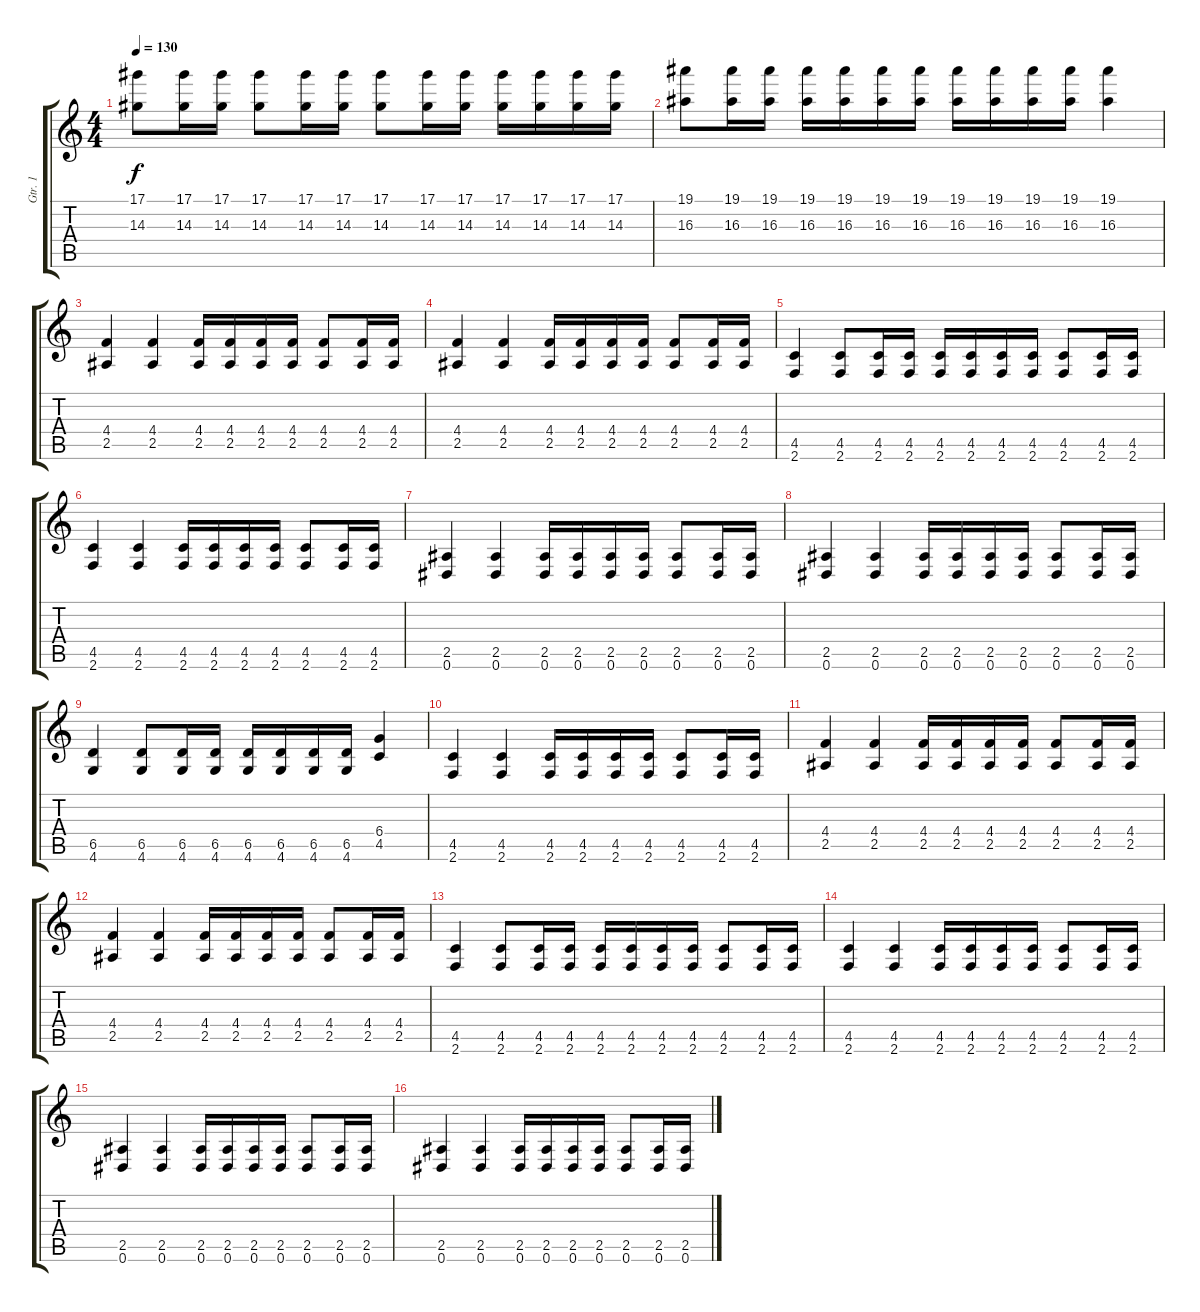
\track ("Gtr. 1" "Gtr. 1") {instrument distortionguitar}
\staff {score tabs}
\tuning (Eb4 Bb3 Gb3 Db3 Ab2 Eb2) {hide}
\ts (4 4)
\tempo 130
\clef g2
\ks c
(17.1 14.3).8{dy f} (17.1 14.3).16 (17.1 14.3).16 (17.1 14.3).8 (17.1 14.3).16 (17.1 14.3).16 (17.1 14.3).8 (17.1 14.3).16 (17.1 14.3).16 (17.1 14.3).16 (17.1 14.3).16 (17.1 14.3).16 (17.1 14.3).16 |
(19.1 16.3).8 (19.1 16.3).16 (19.1 16.3).16 (19.1 16.3).16 (19.1 16.3).16 (19.1 16.3).16 (19.1 16.3).16 (19.1 16.3).16 (19.1 16.3).16 (19.1 16.3).16 (19.1 16.3).16 (19.1 16.3).4 |
(4.4 2.5).4 (4.4 2.5).4 (4.4 2.5).16 (4.4 2.5).16 (4.4 2.5).16 (4.4 2.5).16 (4.4 2.5).8 (4.4 2.5).16 (4.4 2.5).16 |
(4.4 2.5).4 (4.4 2.5).4 (4.4 2.5).16 (4.4 2.5).16 (4.4 2.5).16 (4.4 2.5).16 (4.4 2.5).8 (4.4 2.5).16 (4.4 2.5).16 |
(4.5 2.6).4 (4.5 2.6).8 (4.5 2.6).16 (4.5 2.6).16 (4.5 2.6).16 (4.5 2.6).16 (4.5 2.6).16 (4.5 2.6).16 (4.5 2.6).8 (4.5 2.6).16 (4.5 2.6).16 |
(4.5 2.6).4 (4.5 2.6).4 (4.5 2.6).16 (4.5 2.6).16 (4.5 2.6).16 (4.5 2.6).16 (4.5 2.6).8 (4.5 2.6).16 (4.5 2.6).16 |
(2.5 0.6).4 (2.5 0.6).4 (2.5 0.6).16 (2.5 0.6).16 (2.5 0.6).16 (2.5 0.6).16 (2.5 0.6).8 (2.5 0.6).16 (2.5 0.6).16 |
(2.5 0.6).4 (2.5 0.6).4 (2.5 0.6).16 (2.5 0.6).16 (2.5 0.6).16 (2.5 0.6).16 (2.5 0.6).8 (2.5 0.6).16 (2.5 0.6).16 |
(6.5 4.6).4 (6.5 4.6).8 (6.5 4.6).16 (6.5 4.6).16 (6.5 4.6).16 (6.5 4.6).16 (6.5 4.6).16 (6.5 4.6).16 (6.4 4.5).4 |
(4.5 2.6).4 (4.5 2.6).4 (4.5 2.6).16 (4.5 2.6).16 (4.5 2.6).16 (4.5 2.6).16 (4.5 2.6).8 (4.5 2.6).16 (4.5 2.6).16 |
(4.4 2.5).4 (4.4 2.5).4 (4.4 2.5).16 (4.4 2.5).16 (4.4 2.5).16 (4.4 2.5).16 (4.4 2.5).8 (4.4 2.5).16 (4.4 2.5).16 |
(4.4 2.5).4 (4.4 2.5).4 (4.4 2.5).16 (4.4 2.5).16 (4.4 2.5).16 (4.4 2.5).16 (4.4 2.5).8 (4.4 2.5).16 (4.4 2.5).16 |
(4.5 2.6).4 (4.5 2.6).8 (4.5 2.6).16 (4.5 2.6).16 (4.5 2.6).16 (4.5 2.6).16 (4.5 2.6).16 (4.5 2.6).16 (4.5 2.6).8 (4.5 2.6).16 (4.5 2.6).16 |
(4.5 2.6).4 (4.5 2.6).4 (4.5 2.6).16 (4.5 2.6).16 (4.5 2.6).16 (4.5 2.6).16 (4.5 2.6).8 (4.5 2.6).16 (4.5 2.6).16 |
(2.5 0.6).4 (2.5 0.6).4 (2.5 0.6).16 (2.5 0.6).16 (2.5 0.6).16 (2.5 0.6).16 (2.5 0.6).8 (2.5 0.6).16 (2.5 0.6).16 |
(2.5 0.6).4 (2.5 0.6).4 (2.5 0.6).16 (2.5 0.6).16 (2.5 0.6).16 (2.5 0.6).16 (2.5 0.6).8 (2.5 0.6).16 (2.5 0.6).16
